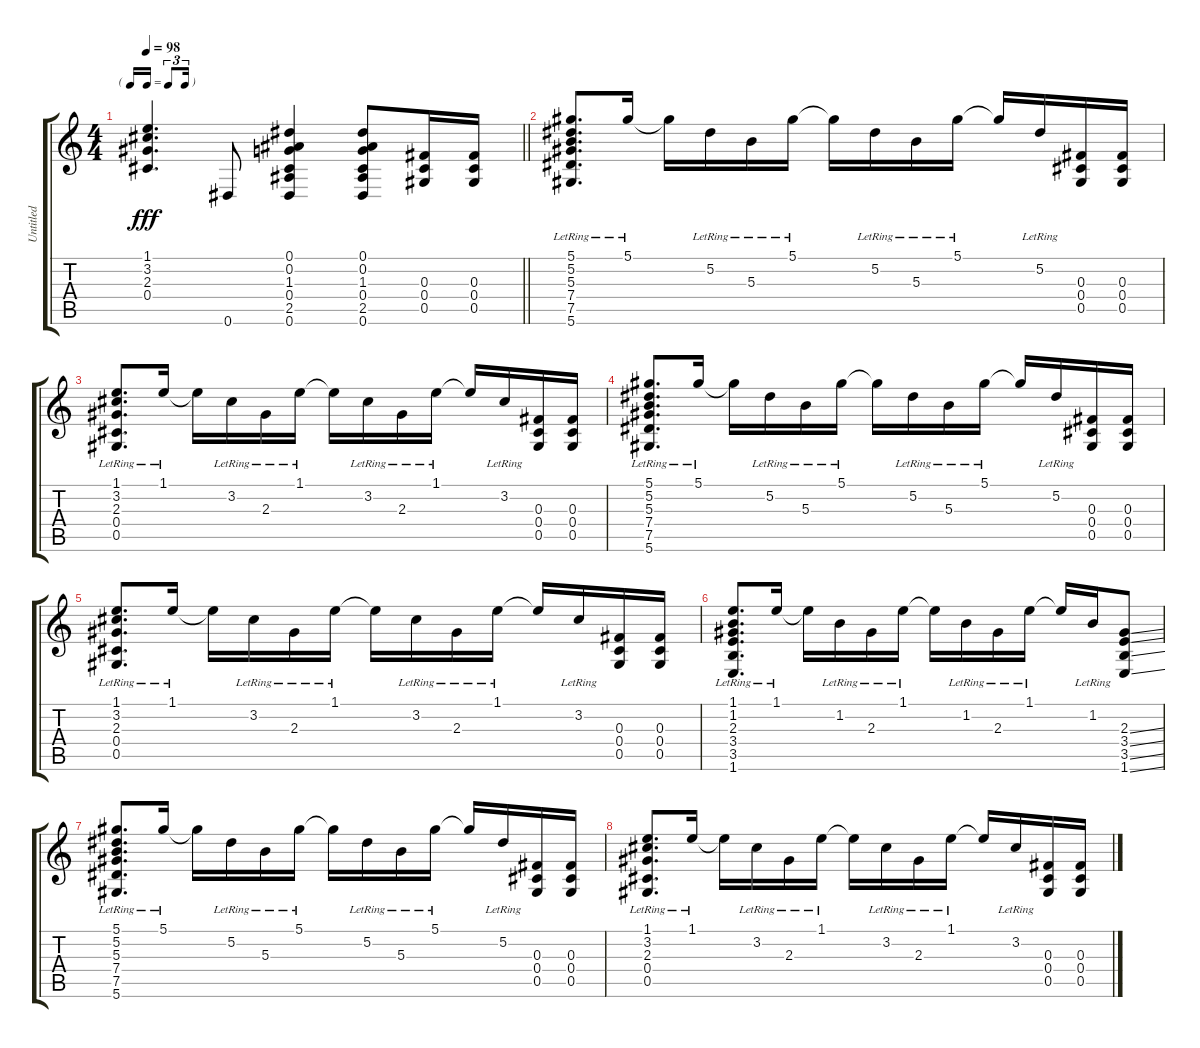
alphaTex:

\track ("Untitled" "Untitled") {instrument electricguitarclean}
\staff {score tabs}
\tuning (Eb4 Bb3 Gb3 Db3 Ab2 Eb2) {hide}
\ts (4 4)
\tf triplet16th
\tempo 98
\clef g2
\barLineRight lightlight
\ks c
(1.1 3.2 2.3 0.4).4{d dy fff} 0.6.8 (0.1 0.2 1.3 0.4 2.5 0.6).4 (0.1 0.2 1.3 0.4 2.5 0.6).8 (0.3 0.4 0.5).16 (0.3 0.4 0.5).16 |
(5.1{lr} 5.2{lr} 5.3{lr} 7.4{lr} 7.5{lr} 5.6{lr}).8{d} 5.1{lr}.16 5.1{t}.16 5.2{lr}.16 5.3{lr}.16 5.1{lr}.16 5.1{t}.16 5.2{lr}.16 5.3{lr}.16 5.1{lr}.16 5.1{t}.16 5.2{lr}.16 (0.3 0.4 0.5).16 (0.3 0.4 0.5).16 |
(1.1{lr} 3.2{lr} 2.3{lr} 0.4{lr} 0.5{lr}).8{d} 1.1{lr}.16 1.1{t}.16 3.2{lr}.16 2.3{lr}.16 1.1{lr}.16 1.1{t}.16 3.2{lr}.16 2.3{lr}.16 1.1{lr}.16 1.1{t}.16 3.2{lr}.16 (0.3 0.4 0.5).16 (0.3 0.4 0.5).16 |
(5.1{lr} 5.2{lr} 5.3{lr} 7.4{lr} 7.5{lr} 5.6{lr}).8{d} 5.1{lr}.16 5.1{t}.16 5.2{lr}.16 5.3{lr}.16 5.1{lr}.16 5.1{t}.16 5.2{lr}.16 5.3{lr}.16 5.1{lr}.16 5.1{t}.16 5.2{lr}.16 (0.3 0.4 0.5).16 (0.3 0.4 0.5).16 |
(1.1{lr} 3.2{lr} 2.3{lr} 0.4{lr} 0.5{lr}).8{d} 1.1{lr}.16 1.1{t}.16 3.2{lr}.16 2.3{lr}.16 1.1{lr}.16 1.1{t}.16 3.2{lr}.16 2.3{lr}.16 1.1{lr}.16 1.1{t}.16 3.2{lr}.16 (0.3 0.4 0.5).16 (0.3 0.4 0.5).16 |
(1.1{lr} 1.2{lr} 2.3{lr} 3.4{lr} 3.5{lr} 1.6{lr}).8{d} 1.1{lr}.16 1.1{t}.16 1.2{lr}.16 2.3{lr}.16 1.1{lr}.16 1.1{t}.16 1.2{lr}.16 2.3{lr}.16 1.1{lr}.16 1.1{t}.16 1.2{lr}.16 (2.3{ss} 3.4{ss} 3.5{ss} 1.6{ss}).8 |
(5.1{lr} 5.2{lr} 5.3{lr} 7.4{lr} 7.5{lr} 5.6{lr}).8{d} 5.1{lr}.16 5.1{t}.16 5.2{lr}.16 5.3{lr}.16 5.1{lr}.16 5.1{t}.16 5.2{lr}.16 5.3{lr}.16 5.1{lr}.16 5.1{t}.16 5.2{lr}.16 (0.3 0.4 0.5).16 (0.3 0.4 0.5).16 |
(1.1{lr} 3.2{lr} 2.3{lr} 0.4{lr} 0.5{lr}).8{d} 1.1{lr}.16 1.1{t}.16 3.2{lr}.16 2.3{lr}.16 1.1{lr}.16 1.1{t}.16 3.2{lr}.16 2.3{lr}.16 1.1{lr}.16 1.1{t}.16 3.2{lr}.16 (0.3 0.4 0.5).16 (0.3 0.4 0.5).16
